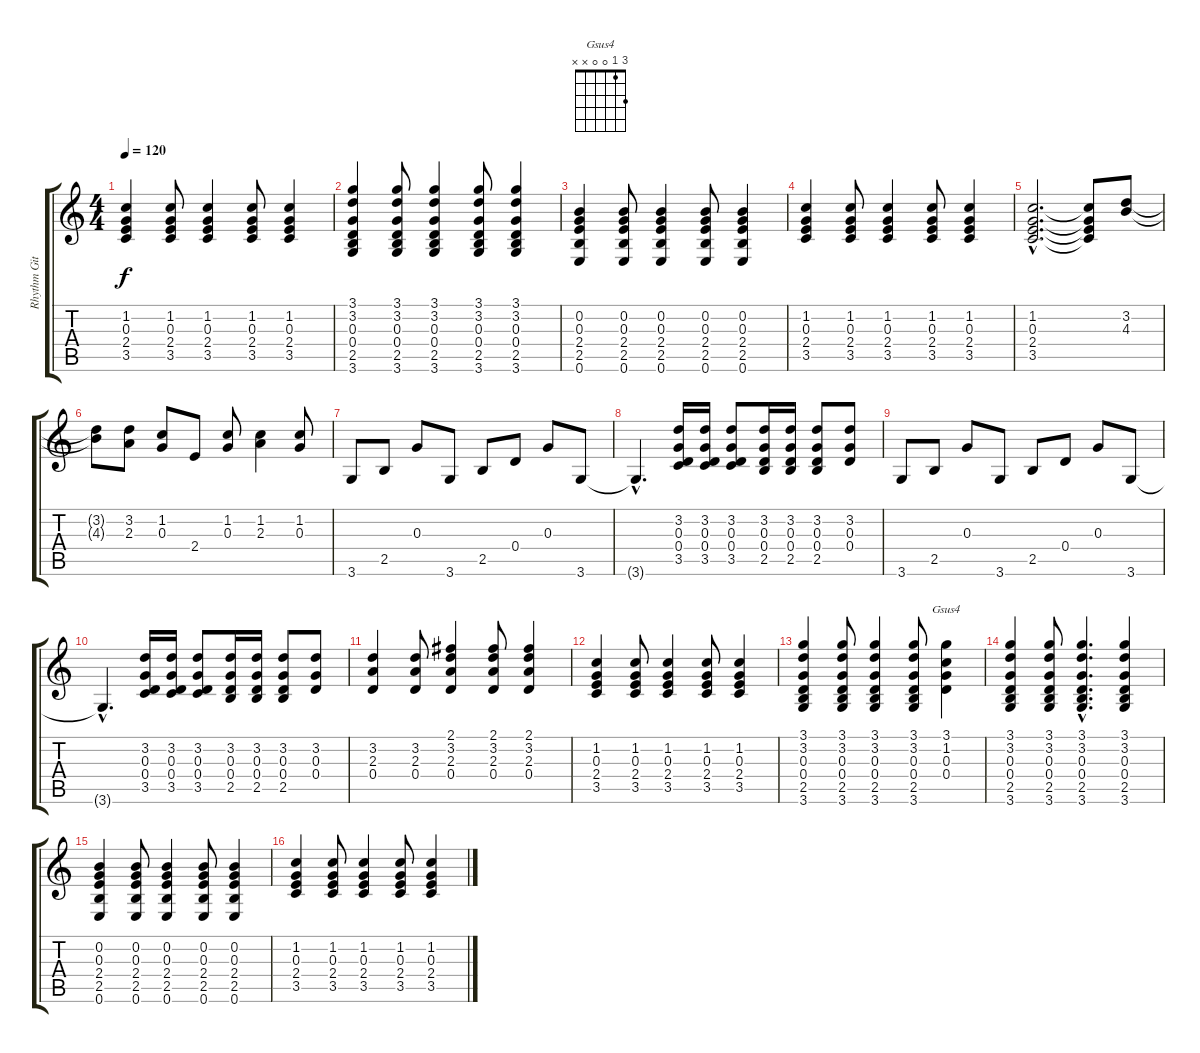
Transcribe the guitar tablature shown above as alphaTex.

\track ("Rhythm Git. I" "Rhythm Git") {instrument acousticguitarsteel}
\staff {score tabs}
\tuning (E4 B3 G3 D3 A2 E2) {hide}
\chord ("Gsus4" 3 1 0 0 x x)
\ts (4 4)
\tempo 120
\clef g2
\ks c
(1.2 0.3 2.4 3.5).4{dy f} (1.2 0.3 2.4 3.5).8 (1.2 0.3 2.4 3.5).4 (1.2 0.3 2.4 3.5).8 (1.2 0.3 2.4 3.5).4 |
(3.1 3.2 0.3 0.4 2.5 3.6).4 (3.1 3.2 0.3 0.4 2.5 3.6).8 (3.1 3.2 0.3 0.4 2.5 3.6).4 (3.1 3.2 0.3 0.4 2.5 3.6).8 (3.1 3.2 0.3 0.4 2.5 3.6).4 |
(0.2 0.3 2.4 2.5 0.6).4 (0.2 0.3 2.4 2.5 0.6).8 (0.2 0.3 2.4 2.5 0.6).4 (0.2 0.3 2.4 2.5 0.6).8 (0.2 0.3 2.4 2.5 0.6).4 |
(1.2 0.3 2.4 3.5).4 (1.2 0.3 2.4 3.5).8 (1.2 0.3 2.4 3.5).4 (1.2 0.3 2.4 3.5).8 (1.2 0.3 2.4 3.5).4 |
(1.2{hac} 0.3{hac} 2.4{hac} 3.5{hac}).2{d} (1.2{t} 0.3{t} 2.4{t} 3.5{t}).8 (3.2 4.3).8 |
(3.2{t} 4.3{t}).8 (3.2 2.3).8 (1.2 0.3).8 2.4.8 (1.2 0.3).8 (1.2 2.3).4 (1.2 0.3).8 |
3.6.8 2.5.8 0.3.8 3.6.8 2.5.8 0.4.8 0.3.8 3.6.8 |
3.6{hac t}.4{d} (3.2 0.3 0.4 3.5).16 (3.2 0.3 0.4 3.5).16 (3.2 0.3 0.4 3.5).8 (3.2 0.3 0.4 2.5).16 (3.2 0.3 0.4 2.5).16 (3.2 0.3 0.4 2.5).8 (3.2 0.3 0.4).8 |
3.6.8 2.5.8 0.3.8 3.6.8 2.5.8 0.4.8 0.3.8 3.6.8 |
3.6{hac t}.4{d} (3.2 0.3 0.4 3.5).16 (3.2 0.3 0.4 3.5).16 (3.2 0.3 0.4 3.5).8 (3.2 0.3 0.4 2.5).16 (3.2 0.3 0.4 2.5).16 (3.2 0.3 0.4 2.5).8 (3.2 0.3 0.4).8 |
(3.2 2.3 0.4).4 (3.2 2.3 0.4).8 (2.1 3.2 2.3 0.4).4 (2.1 3.2 2.3 0.4).8 (2.1 3.2 2.3 0.4).4 |
(1.2 0.3 2.4 3.5).4 (1.2 0.3 2.4 3.5).8 (1.2 0.3 2.4 3.5).4 (1.2 0.3 2.4 3.5).8 (1.2 0.3 2.4 3.5).4 |
(3.1 3.2 0.3 0.4 2.5 3.6).4 (3.1 3.2 0.3 0.4 2.5 3.6).8 (3.1 3.2 0.3 0.4 2.5 3.6).4 (3.1 3.2 0.3 0.4 2.5 3.6).8 (3.1 1.2 0.3 0.4).4{ch "Gsus4"} |
(3.1 3.2 0.3 0.4 2.5 3.6).4 (3.1 3.2 0.3 0.4 2.5 3.6).8 (3.1{hac} 3.2{hac} 0.3{hac} 0.4{hac} 2.5{hac} 3.6{hac}).4{d} (3.1 3.2 0.3 0.4 2.5 3.6).4 |
(0.2 0.3 2.4 2.5 0.6).4 (0.2 0.3 2.4 2.5 0.6).8 (0.2 0.3 2.4 2.5 0.6).4 (0.2 0.3 2.4 2.5 0.6).8 (0.2 0.3 2.4 2.5 0.6).4 |
(1.2 0.3 2.4 3.5).4 (1.2 0.3 2.4 3.5).8 (1.2 0.3 2.4 3.5).4 (1.2 0.3 2.4 3.5).8 (1.2 0.3 2.4 3.5).4
